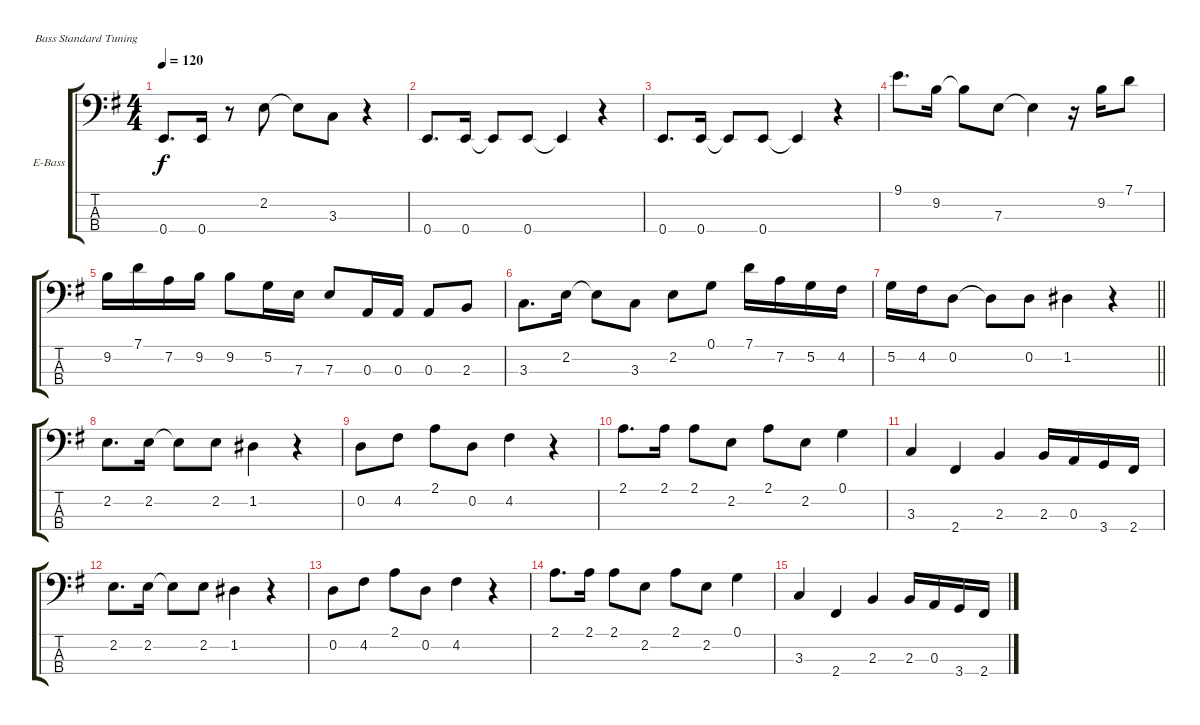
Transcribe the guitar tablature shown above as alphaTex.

\bracketExtendMode groupsimilarinstruments
\firstSystemTrackNameOrientation horizontal
\otherSystemsTrackNameOrientation horizontal
\track ("BASS" "E-Bass") {instrument electricbassfinger}
\staff {score tabs}
\tuning (G2 D2 A1 E1)
\ts (4 4)
\tempo 120
\clef f4
\ks eminor
0.4.8{d dy f} 0.4.16 r.8 2.2.8 2.2{t}.8 3.3.8 r.4 |
0.4.8{d} 0.4.16 0.4{t}.8 0.4.8 0.4{t}.4 r.4 |
0.4.8{d} 0.4.16 0.4{t}.8 0.4.8 0.4{t}.4 r.4 |
9.1.8{d} 9.2.16 9.2{t}.8 7.3.8 7.3{t}.4 r.16 9.2.16 7.1.8 |
9.2.16 7.1.16 7.2.16 9.2.16 9.2.8 5.2.16 7.3.16 7.3.8 0.3.16 0.3.16 0.3.8 2.3.8 |
3.3.8{d} 2.2.16 2.2{t}.8 3.3.8 2.2.8 0.1.8 7.1.16 7.2.16 5.2.16 4.2.16 |
\barLineRight lightlight
5.2.16 4.2.16 0.2.8 0.2{t}.8 0.2.8 1.2.4 r.4 |
2.2.8{d} 2.2.16 2.2{t}.8 2.2.8 1.2.4 r.4 |
0.2.8 4.2.8 2.1.8 0.2.8 4.2.4 r.4 |
2.1.8{d} 2.1.16 2.1.8 2.2.8 2.1.8 2.2.8 0.1.4 |
3.3.4 2.4.4 2.3.4 2.3.16 0.3.16 3.4.16 2.4.16 |
2.2.8{d} 2.2.16 2.2{t}.8 2.2.8 1.2.4 r.4 |
0.2.8 4.2.8 2.1.8 0.2.8 4.2.4 r.4 |
2.1.8{d} 2.1.16 2.1.8 2.2.8 2.1.8 2.2.8 0.1.4 |
3.3.4 2.4.4 2.3.4 2.3.16 0.3.16 3.4.16 2.4.16
